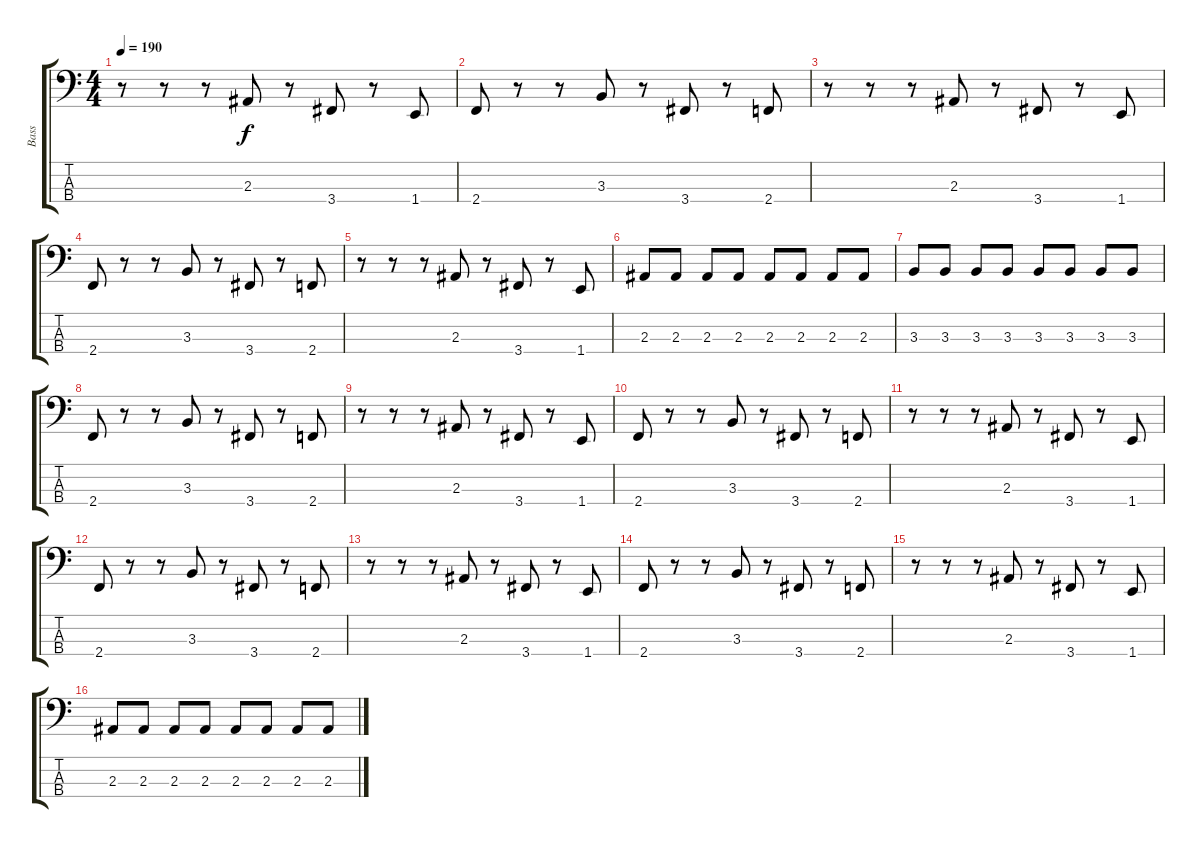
\track ("Bass" "Bass") {instrument electricbassfinger}
\staff {score tabs}
\tuning (Gb2 Db2 Ab1 Eb1) {hide}
\ts (4 4)
\tempo 190
\clef f4
\ks c
r.8{dy f} r.8 r.8 2.3.8 r.8 3.4.8 r.8 1.4.8 |
2.4.8 r.8 r.8 3.3.8 r.8 3.4.8 r.8 2.4.8 |
r.8 r.8 r.8 2.3.8 r.8 3.4.8 r.8 1.4.8 |
2.4.8 r.8 r.8 3.3.8 r.8 3.4.8 r.8 2.4.8 |
r.8 r.8 r.8 2.3.8 r.8 3.4.8 r.8 1.4.8 |
2.3.8 2.3.8 2.3.8 2.3.8 2.3.8 2.3.8 2.3.8 2.3.8 |
3.3.8 3.3.8 3.3.8 3.3.8 3.3.8 3.3.8 3.3.8 3.3.8 |
2.4.8 r.8 r.8 3.3.8 r.8 3.4.8 r.8 2.4.8 |
r.8 r.8 r.8 2.3.8 r.8 3.4.8 r.8 1.4.8 |
2.4.8 r.8 r.8 3.3.8 r.8 3.4.8 r.8 2.4.8 |
r.8 r.8 r.8 2.3.8 r.8 3.4.8 r.8 1.4.8 |
2.4.8 r.8 r.8 3.3.8 r.8 3.4.8 r.8 2.4.8 |
r.8 r.8 r.8 2.3.8 r.8 3.4.8 r.8 1.4.8 |
2.4.8 r.8 r.8 3.3.8 r.8 3.4.8 r.8 2.4.8 |
r.8 r.8 r.8 2.3.8 r.8 3.4.8 r.8 1.4.8 |
2.3.8 2.3.8 2.3.8 2.3.8 2.3.8 2.3.8 2.3.8 2.3.8
